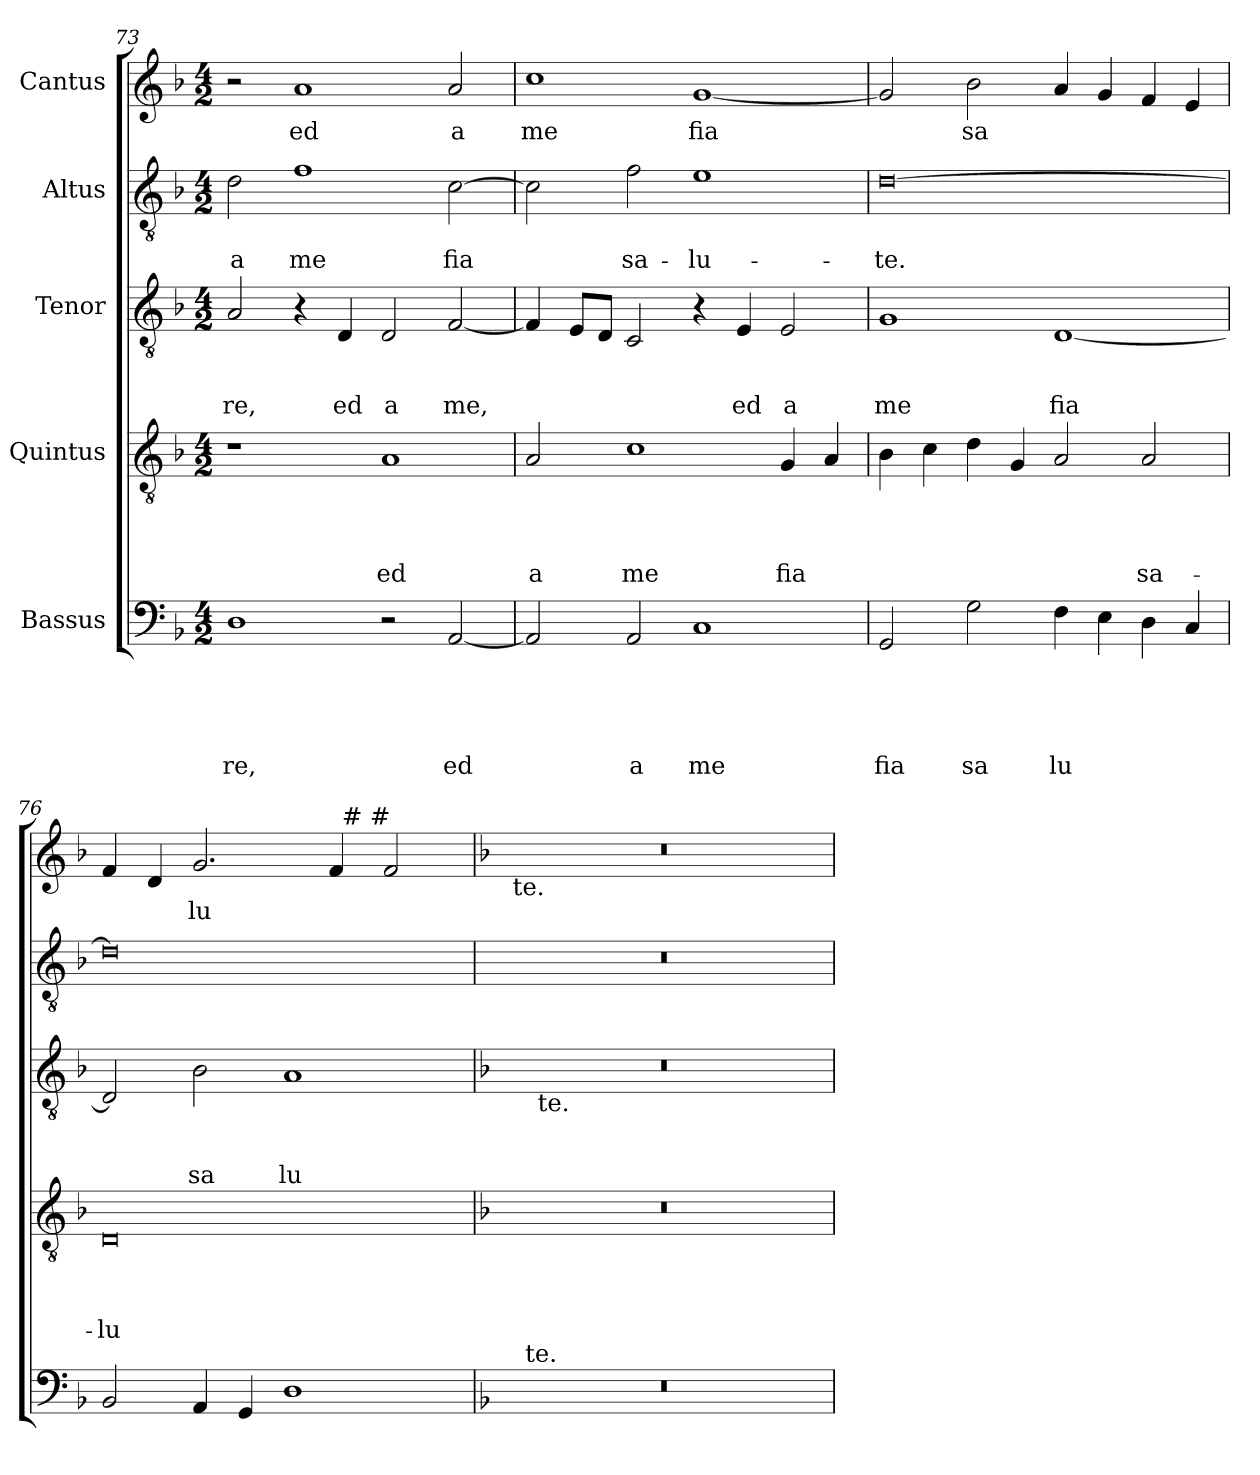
**kern	**text	**text	**text	**text	**text	**kern	**text	**text	**text	**text	**kern	**text	**text	**text	**kern	**text	**text	**kern	**text
*part5	*part5	*part5	*part5	*part5	*part5	*part4	*part4	*part4	*part4	*part4	*part3	*part3	*part3	*part3	*part2	*part2	*part2	*part1	*part1
*staff5	*staff5	*staff5	*staff5	*staff5	*staff5	*staff4	*staff4	*staff4	*staff4	*staff4	*staff3	*staff3	*staff3	*staff3	*staff2	*staff2	*staff2	*staff1	*staff1
*I"Bassus	*	*	*	*	*	*I"Quintus	*	*	*	*	*I"Tenor	*	*	*	*I"Altus	*	*	*I"Cantus	*
*clefF4	*	*	*	*	*	*clefGv2	*	*	*	*	*clefGv2	*	*	*	*clefGv2	*	*	*clefG2	*
*ITrd-3c-5	*	*	*	*	*	*	*	*	*	*	*	*	*	*	*	*	*	*ITrd-3c-5	*
*k[b-e-]	*	*	*	*	*	*k[b-]	*	*	*	*	*k[b-]	*	*	*	*k[b-]	*	*	*k[b-e-]	*
*B-:	*	*	*	*	*	*F:	*	*	*	*	*F:	*	*	*	*F:	*	*	*B-:	*
*M4/2	*	*	*	*	*	*M4/2	*	*	*	*	*M4/2	*	*	*	*M4/2	*	*	*M4/2	*
=73	=73	=73	=73	=73	=73	=73	=73	=73	=73	=73	=73	=73	=73	=73	=73	=73	=73	=73	=73
!	!	!	!	!	!LO:LY:b	!	!	!	!	!	!	!	!	!LO:LY:b	!	!	!LO:LY:b	!	!
1G	.	.	.	.	re,	1r	.	.	.	.	2A/	.	.	re,	2d\	.	a	2r	.
!	!	!	!	!	!	!	!	!	!	!	!	!	!	!	!	!	!LO:LY:b	!	!LO:LY:b
.	.	.	.	.	.	.	.	.	.	.	4r	.	.	.	1f	.	me	1dd	ed
!	!	!	!	!	!	!	!	!	!	!	!	!	!	!LO:LY:b	!	!	!	!	!
.	.	.	.	.	.	.	.	.	.	.	4D/	.	.	ed	.	.	.	.	.
!	!	!	!	!	!	!	!	!	!	!LO:LY:b	!	!	!	!LO:LY:b	!	!	!	!	!
2r	.	.	.	.	.	1A	.	.	.	ed	2D/	.	.	a	.	.	.	.	.
!	!	!	!	!	!LO:LY:b	!	!	!	!	!	!	!	!	!LO:LY:b	!	!	!LO:LY:b	!	!LO:LY:b
[<2D/	.	.	.	.	ed	.	.	.	.	.	[<2F/	.	.	me,	[>2c\	.	fia	2dd/	a
=74	=74	=74	=74	=74	=74	=74	=74	=74	=74	=74	=74	=74	=74	=74	=74	=74	=74	=74	=74
!	!	!	!	!	!	!	!	!	!	!LO:LY:b	!	!	!	!	!	!	!	!	!LO:LY:b
2D/]	.	.	.	.	.	2A/	.	.	.	a	4F/]	.	.	.	2c\]	.	.	1ff	me
.	.	.	.	.	.	.	.	.	.	.	8E/L	.	.	.	.	.	.	.	.
.	.	.	.	.	.	.	.	.	.	.	8D/J	.	.	.	.	.	.	.	.
!	!	!	!	!	!LO:LY:b	!	!	!	!	!LO:LY:b	!	!	!	!	!	!	!LO:LY:b	!	!
2D/	.	.	.	.	a	1c	.	.	.	me	2C/	.	.	.	2f\	.	sa-	.	.
!	!	!	!	!	!LO:LY:b	!	!	!	!	!	!	!	!	!	!	!	!LO:LY:b	!	!LO:LY:b
1F	.	.	.	.	me	.	.	.	.	.	4r	.	.	.	1e	.	-lu-	[<1cc	fia
!	!	!	!	!	!	!	!	!	!	!	!	!	!	!LO:LY:b	!	!	!	!	!
.	.	.	.	.	.	.	.	.	.	.	4E/	.	.	ed	.	.	.	.	.
!	!	!	!	!	!	!	!	!	!	!LO:LY:b	!	!	!	!LO:LY:b	!	!	!	!	!
.	.	.	.	.	.	4G/	.	.	.	fia	2E/	.	.	a	.	.	.	.	.
.	.	.	.	.	.	4A/	.	.	.	.	.	.	.	.	.	.	.	.	.
=75	=75	=75	=75	=75	=75	=75	=75	=75	=75	=75	=75	=75	=75	=75	=75	=75	=75	=75	=75
!	!	!	!	!	!LO:LY:b	!	!	!	!	!	!	!	!	!LO:LY:b	!	!	!LO:LY:b	!	!
2C/	.	.	.	.	fia	4B-\	.	.	.	.	1G	.	.	me	[>0d	.	-te.	2cc/]	.
.	.	.	.	.	.	4c\	.	.	.	.	.	.	.	.	.	.	.	.	.
!	!	!	!	!	!LO:LY:b	!	!	!	!	!	!	!	!	!	!	!	!	!	!LO:LY:b
2c\	.	.	.	.	sa	4d\	.	.	.	.	.	.	.	.	.	.	.	2ee-\	sa
.	.	.	.	.	.	4G/	.	.	.	.	.	.	.	.	.	.	.	.	.
!	!	!	!	!	!LO:LY:b	!	!	!	!	!	!	!	!	!LO:LY:b	!	!	!	!	!
4B-\	.	.	.	.	lu	2A/	.	.	.	.	[<1D	.	.	fia	.	.	.	4dd/	.
4A\	.	.	.	.	.	.	.	.	.	.	.	.	.	.	.	.	.	4cc/	.
!	!	!	!	!	!	!	!	!	!	!LO:LY:b	!	!	!	!	!	!	!	!	!
4G\	.	.	.	.	.	2A/	.	.	.	sa-	.	.	.	.	.	.	.	4b-/	.
4F/	.	.	.	.	.	.	.	.	.	.	.	.	.	.	.	.	.	4a/	.
=76	=76	=76	=76	=76	=76	=76	=76	=76	=76	=76	=76	=76	=76	=76	=76	=76	=76	=76	=76
!	!	!	!	!	!	!	!	!	!	!LO:LY:b	!	!	!	!	!	!	!	!	!
*	*	*	*	*	*	*	*	*	*	*	*	*	*	*	*	*	*	*^	*
2E-/	.	.	.	.	.	0D	.	.	.	-lu-	2D/]	.	.	.	0d]	.	.	4b-/	1ryy	.
.	.	.	.	.	.	.	.	.	.	.	.	.	.	.	.	.	.	4g/	.	.
!	!	!	!	!	!	!	!	!	!	!	!	!	!	!LO:LY:b	!	!	!	!	!	!LO:LY:b
4D/	.	.	.	.	.	.	.	.	.	.	2B-\	.	.	sa	.	.	.	2.cc/	.	lu
4C/	.	.	.	.	.	.	.	.	.	.	.	.	.	.	.	.	.	.	.	.
!	!	!	!	!	!	!	!	!	!	!	!	!	!	!LO:LY:b	!	!	!	!	!	!
1G	.	.	.	.	.	.	.	.	.	.	1A	.	.	lu	.	.	.	.	4ryy	.
.	.	.	.	.	.	.	.	.	.	.	.	.	.	.	.	.	.	4b-/	32ryy	.
!	!	!	!	!	!	!	!	!	!	!	!	!	!	!	!	!	!	!	!LO:TX:a:t=# #	!
.	.	.	.	.	.	.	.	.	.	.	.	.	.	.	.	.	.	.	2ryy	.
.	.	.	.	.	.	.	.	.	.	.	.	.	.	.	.	.	.	2b-/	.	.
.	.	.	.	.	.	.	.	.	.	.	.	.	.	.	.	.	.	.	8..ryy	.
=77	=77	=77	=77	=77	=77	=77	=77	=77	=77	=77	=77	=77	=77	=77	=77	=77	=77	=77	=77	=77
*	*	*	*	*	*	*	*	*	*	*	*	*	*	*	*k[]	*	*	*	*	*
*	*	*	*	*	*	*	*	*	*	*	*	*	*	*	*C:	*	*	*	*	*
*^	*	*	*	*	*	*	*	*	*	*	*^	*	*	*	*	*	*	*	*	*
0r	16ryy	.	.	.	.	.	0r	.	.	.	.	0r	16.ryy	.	.	.	0r	.	.	0r	32ryy	.
!	!	!	!	!	!	!	!	!	!	!	!	!	!	!	!	!	!	!	!	!	!LO:TX:b:t=te.	!
.	.	.	.	.	.	.	.	.	.	.	.	.	.	.	.	.	.	.	.	.	1ryy	.
!	!LO:TX:a:t=te.	!	!	!	!	!	!	!	!	!	!	!	!	!	!	!	!	!	!	!	!	!
.	1ryy	.	.	.	.	.	.	.	.	.	.	.	.	.	.	.	.	.	.	.	.	.
!	!	!	!	!	!	!	!	!	!	!	!	!	!LO:TX:b:t=te.	!	!	!	!	!	!	!	!	!
.	.	.	.	.	.	.	.	.	.	.	.	.	1ryy	.	.	.	.	.	.	.	.	.
.	.	.	.	.	.	.	.	.	.	.	.	.	.	.	.	.	.	.	.	.	2ryy	.
.	2...ryy	.	.	.	.	.	.	.	.	.	.	.	.	.	.	.	.	.	.	.	.	.
.	.	.	.	.	.	.	.	.	.	.	.	.	2ryy	.	.	.	.	.	.	.	.	.
.	.	.	.	.	.	.	.	.	.	.	.	.	.	.	.	.	.	.	.	.	4...ryy	.
.	.	.	.	.	.	.	.	.	.	.	.	.	4ryy	.	.	.	.	.	.	.	.	.
.	.	.	.	.	.	.	.	.	.	.	.	.	8ryy	.	.	.	.	.	.	.	.	.
.	.	.	.	.	.	.	.	.	.	.	.	.	32ryy	.	.	.	.	.	.	.	.	.
*v	*v	*	*	*	*	*	*	*	*	*	*	*v	*v	*	*	*	*	*	*	*v	*v	*
=	=	=	=	=	=	=	=	=	=	=	=	=	=	=	=	=	=	=	=
*-	*-	*-	*-	*-	*-	*-	*-	*-	*-	*-	*-	*-	*-	*-	*-	*-	*-	*-	*-
